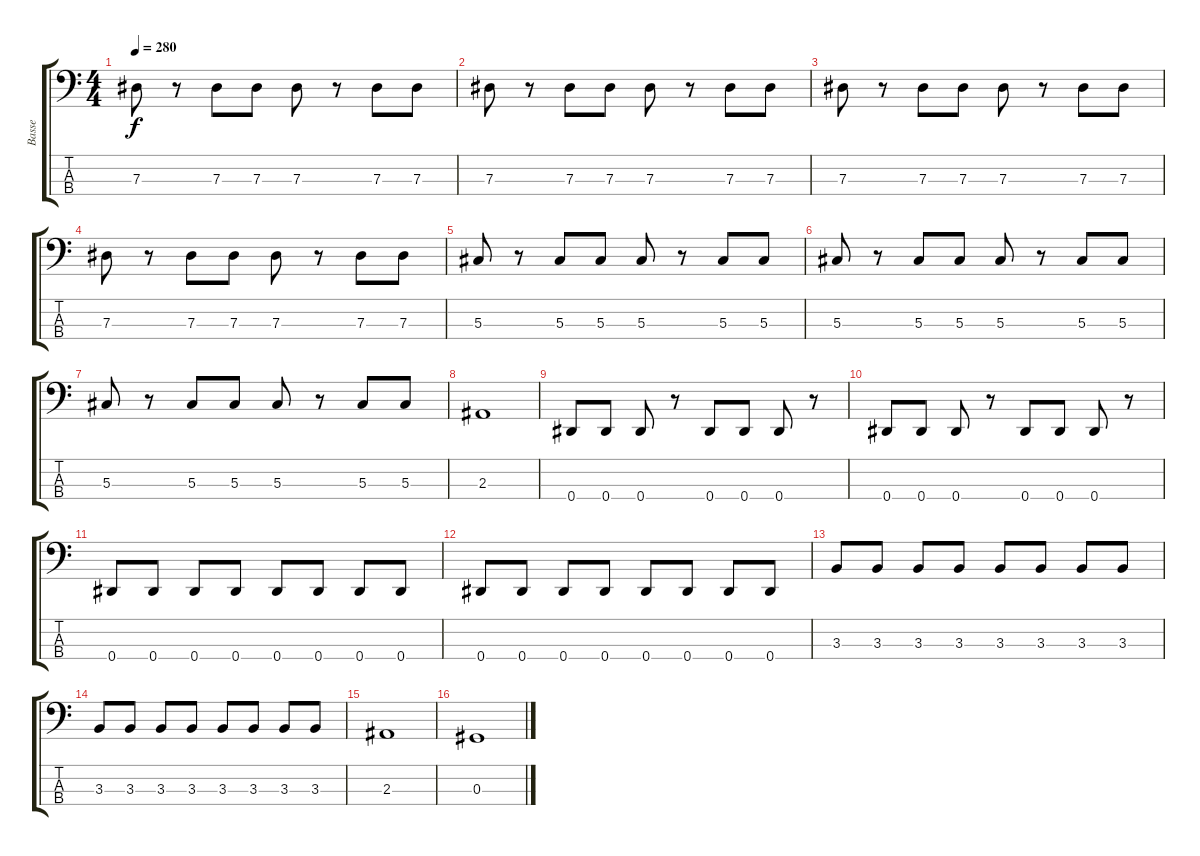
\track ("Basse" "Basse") {instrument electricbassfinger}
\staff {score tabs}
\tuning (Gb2 Db2 Ab1 Eb1) {hide}
\ts (4 4)
\tempo 280
\clef f4
\ks c
7.3.8{dy f} r.8 7.3.8 7.3.8 7.3.8 r.8 7.3.8 7.3.8 |
7.3.8 r.8 7.3.8 7.3.8 7.3.8 r.8 7.3.8 7.3.8 |
7.3.8 r.8 7.3.8 7.3.8 7.3.8 r.8 7.3.8 7.3.8 |
7.3.8 r.8 7.3.8 7.3.8 7.3.8 r.8 7.3.8 7.3.8 |
5.3.8 r.8 5.3.8 5.3.8 5.3.8 r.8 5.3.8 5.3.8 |
5.3.8 r.8 5.3.8 5.3.8 5.3.8 r.8 5.3.8 5.3.8 |
5.3.8 r.8 5.3.8 5.3.8 5.3.8 r.8 5.3.8 5.3.8 |
2.3.1 |
0.4.8 0.4.8 0.4.8 r.8 0.4.8 0.4.8 0.4.8 r.8 |
0.4.8 0.4.8 0.4.8 r.8 0.4.8 0.4.8 0.4.8 r.8 |
0.4.8 0.4.8 0.4.8 0.4.8 0.4.8 0.4.8 0.4.8 0.4.8 |
0.4.8 0.4.8 0.4.8 0.4.8 0.4.8 0.4.8 0.4.8 0.4.8 |
3.3.8 3.3.8 3.3.8 3.3.8 3.3.8 3.3.8 3.3.8 3.3.8 |
3.3.8 3.3.8 3.3.8 3.3.8 3.3.8 3.3.8 3.3.8 3.3.8 |
2.3.1 |
0.3.1
